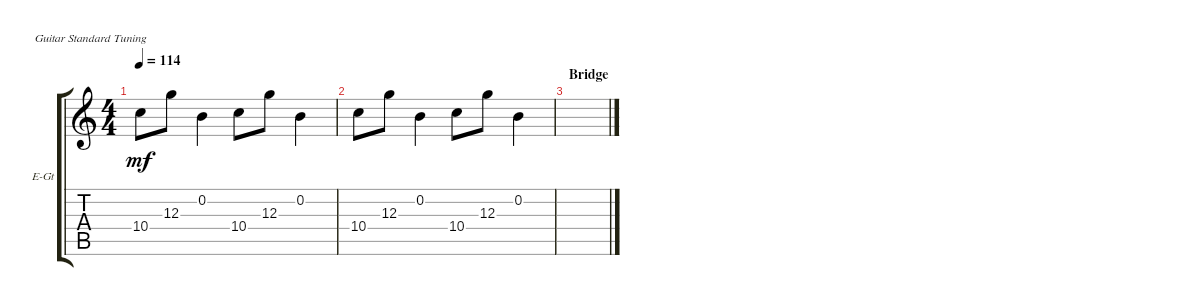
\defaultSystemsLayout 4
\bracketExtendMode groupsimilarinstruments
\firstSystemTrackNameOrientation horizontal
\otherSystemsTrackNameOrientation horizontal
\track ("Electric Guitar" "E-Gt") {instrument electricguitarclean}
\staff {score tabs}
\tuning (E4 B3 G3 D3 A2 E2)
\ts (4 4)
\tempo 114
\clef g2
\ks c
10.4.8{dy mf} 12.3.8 0.2.4 10.4.8 12.3.8 0.2.4 |
10.4.8 12.3.8 0.2.4 10.4.8 12.3.8 0.2.4 |
\section ("" "Bridge")
